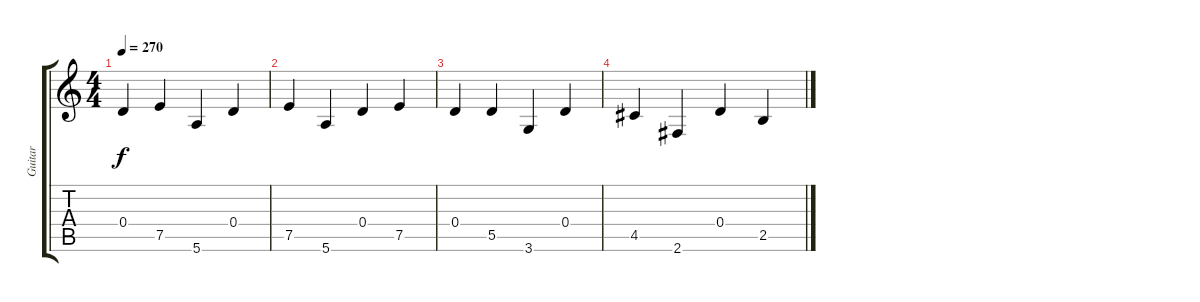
\track ("Guitar" "Guitar") {instrument electricguitarclean}
\staff {score tabs}
\tuning (E4 B3 G3 D3 A2 E2) {hide}
\ts (4 4)
\tempo 270
\clef g2
\ks c
0.4.4{dy f} 7.5.4 5.6.4 0.4.4 |
7.5.4 5.6.4 0.4.4 7.5.4 |
0.4.4 5.5.4 3.6.4 0.4.4 |
4.5.4 2.6.4 0.4.4 2.5.4
